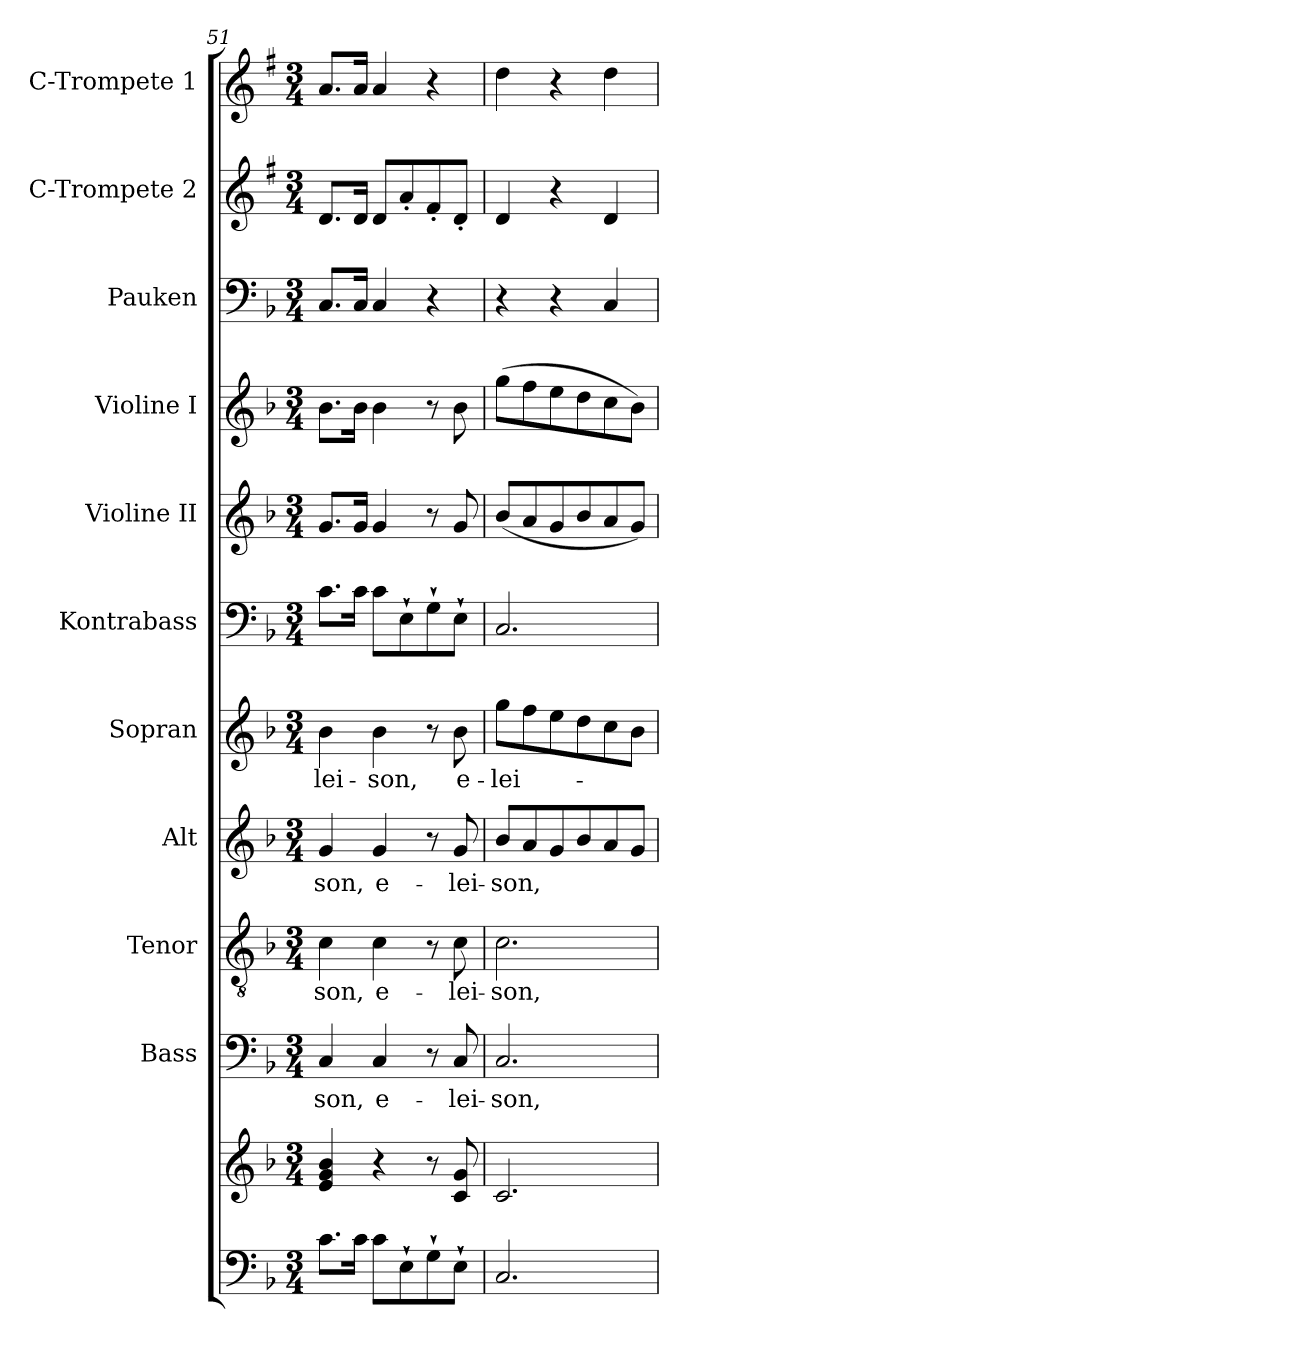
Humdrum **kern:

**kern	**kern	**kern	**text	**kern	**text	**kern	**text	**kern	**text	**kern	**kern	**kern	**kern	**kern	**kern
*part11	*part11	*part10	*part10	*part9	*part9	*part8	*part8	*part7	*part7	*part6	*part5	*part4	*part3	*part2	*part1
*staff12	*staff11	*staff10	*staff10	*staff9	*staff9	*staff8	*staff8	*staff7	*staff7	*staff6	*staff5	*staff4	*staff3	*staff2	*staff1
*	*	*I"Bass	*	*I"Tenor	*	*I"Alt	*	*I"Sopran	*	*I"Kontrabass	*I"Violine II	*I"Violine I	*I"Pauken	*I"C-Trompete 2	*I"C-Trompete 1
*	*	*I'B.	*	*I'T.	*	*I'A.	*	*I'S.	*	*I'Kb.	*I'Vl. II	*I'Vl. I	*I'Pk.	*I'C Trp. 2	*I'C Trp. 1
*clefF4	*clefG2	*clefF4	*	*clefGv2	*	*clefG2	*	*clefG2	*	*clefF4	*clefG2	*clefG2	*clefF4	*clefG2	*clefG2
*	*	*	*	*	*	*	*	*	*	*ITrd7c12	*	*	*	*ITrd1c2	*ITrd1c2
*k[b-]	*k[b-]	*k[b-]	*	*k[b-]	*	*k[b-]	*	*k[b-]	*	*k[b-]	*k[b-]	*k[b-]	*k[b-]	*k[b-]	*k[b-]
*F:	*F:	*F:	*	*F:	*	*F:	*	*F:	*	*F:	*F:	*F:	*F:	*F:	*F:
*M3/4	*M3/4	*M3/4	*	*M3/4	*	*M3/4	*	*M3/4	*	*M3/4	*M3/4	*M3/4	*M3/4	*M3/4	*M3/4
=51	=51	=51	=51	=51	=51	=51	=51	=51	=51	=51	=51	=51	=51	=51	=51
!	!	!	!LO:LY:b	!	!LO:LY:b	!	!LO:LY:b	!	!LO:LY:b	!	!	!	!	!	!
8.c\L	4e/ 4g/ 4b-/	4C/	-son,	4c\	-son,	4g/	-son,	4b-\	-lei-	8.C\L	8.g/L	8.b-\L	8.C/L	8.c/L	8.g/L
16c\Jk	.	.	.	.	.	.	.	.	.	16C\Jk	16g/Jk	16b-\Jk	16C/Jk	16c/Jk	16g/Jk
!	!	!	!LO:LY:b	!	!LO:LY:b	!	!LO:LY:b	!	!LO:LY:b	!	!	!	!	!	!
8c\L	4r	4C/	e-	4c\	e-	4g/	e-	4b-\	-son,	8C\L	4g/	4b-\	4C/	8c/L	4g/
8E`>\	.	.	.	.	.	.	.	.	.	8EE`>\	.	.	.	8g'</	.
8G`>\	8r	8r	.	8r	.	8r	.	8r	.	8GG`>\	8r	8r	4r	8e'</	4r
!	!	!	!LO:LY:b	!	!LO:LY:b	!	!LO:LY:b	!	!LO:LY:b	!	!	!	!	!	!
8E`>\J	8c/ 8g/	8C/	-lei-	8c\	-lei-	8g/	-lei-	8b-\	e-	8EE`>\J	8g/	8b-\	.	8c'</J	.
=52	=52	=52	=52	=52	=52	=52	=52	=52	=52	=52	=52	=52	=52	=52	=52
!	!	!	!LO:LY:b	!	!LO:LY:b	!	!LO:LY:b	!	!LO:LY:b	!	!	!	!	!	!
2.C/	2.c/	2.C/	-son,	2.c\	-son,	8b-/L	-son,	8gg\L	-lei-	2.CC/	(<8b-/L	(>8gg\L	4r	4c/	4cc\
.	.	.	.	.	.	8a/	.	8ff\	.	.	8a/	8ff\	.	.	.
.	.	.	.	.	.	8g/	.	8ee\	.	.	8g/	8ee\	4r	4r	4r
.	.	.	.	.	.	8b-/	.	8dd\	.	.	8b-/	8dd\	.	.	.
.	.	.	.	.	.	8a/	.	8cc\	.	.	8a/	8cc\	4C/	4c/	4cc\
.	.	.	.	.	.	8g/J	.	8b-\J	.	.	8g/J)	8b-\J)	.	.	.
=	=	=	=	=	=	=	=	=	=	=	=	=	=	=	=
*-	*-	*-	*-	*-	*-	*-	*-	*-	*-	*-	*-	*-	*-	*-	*-
